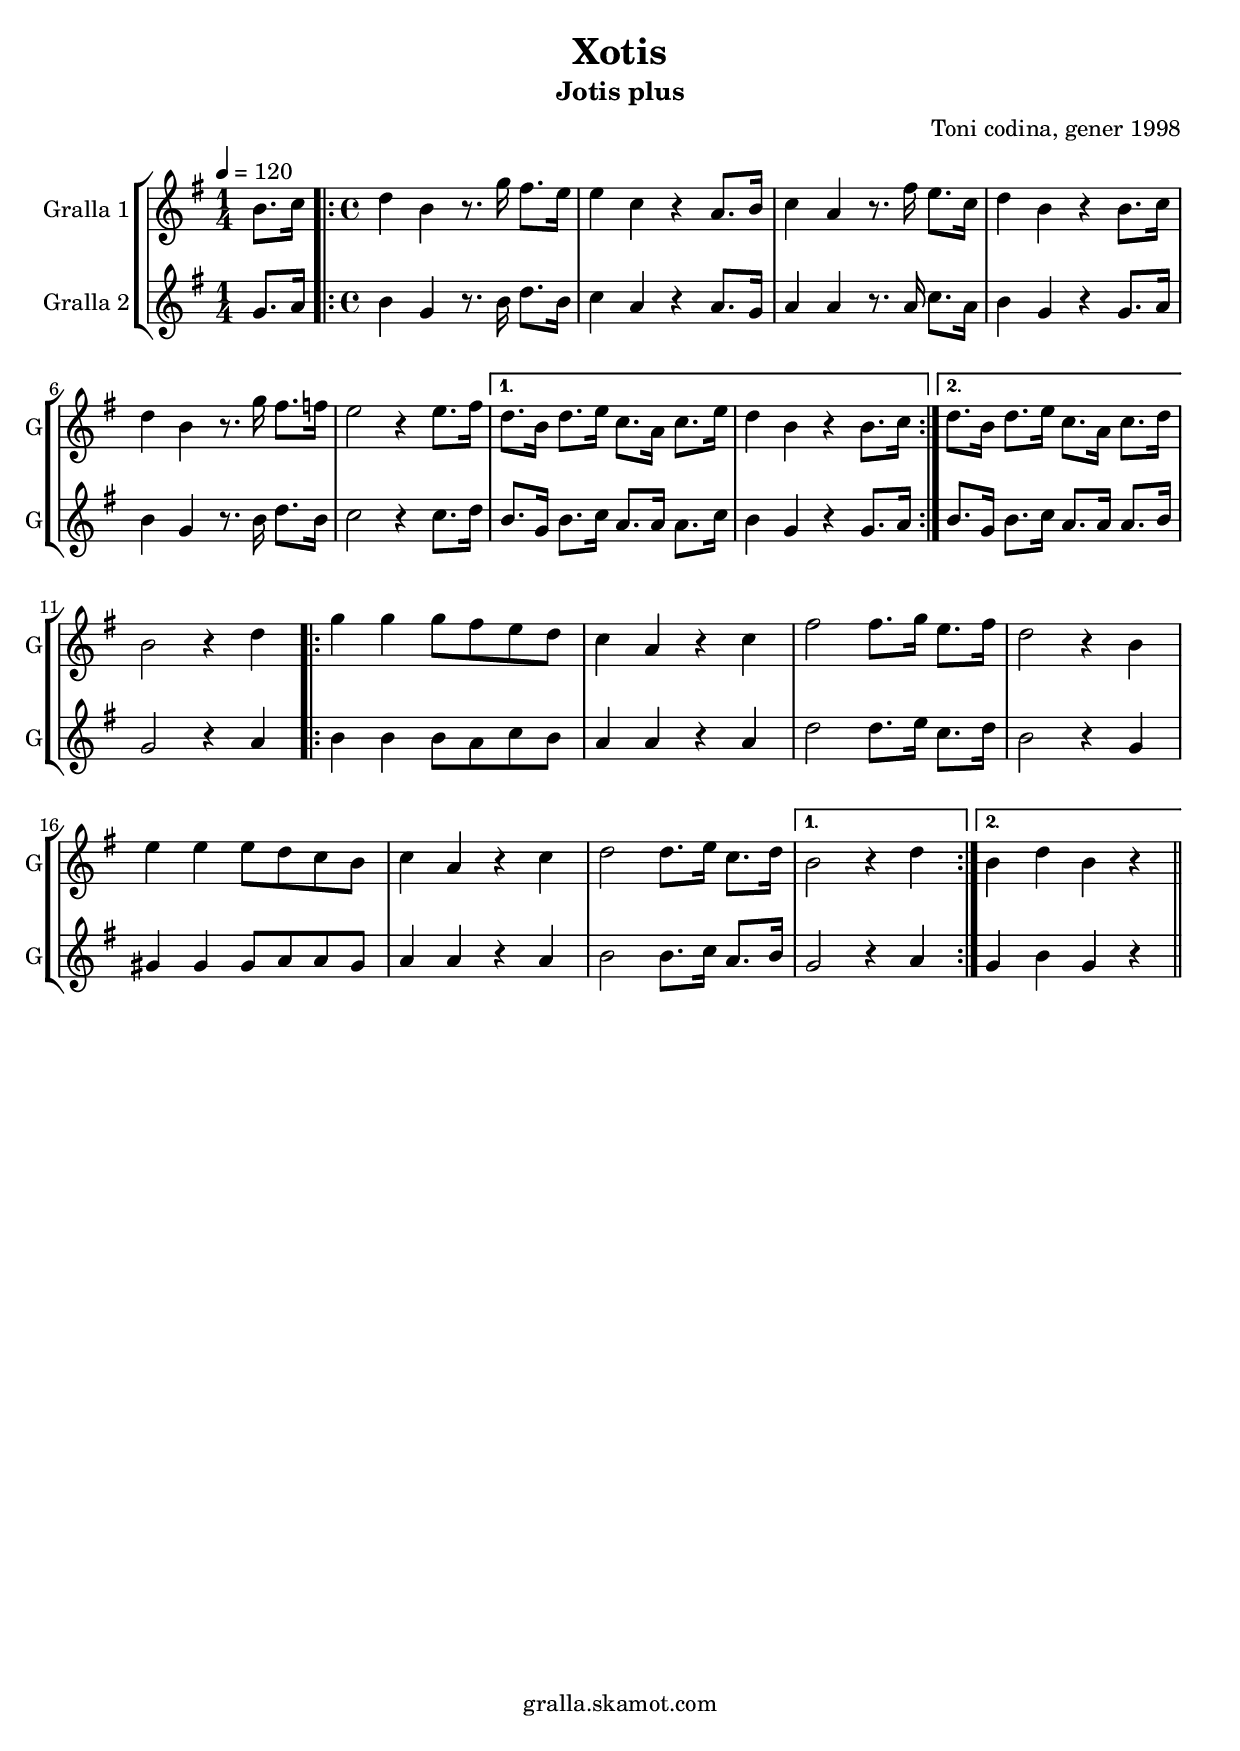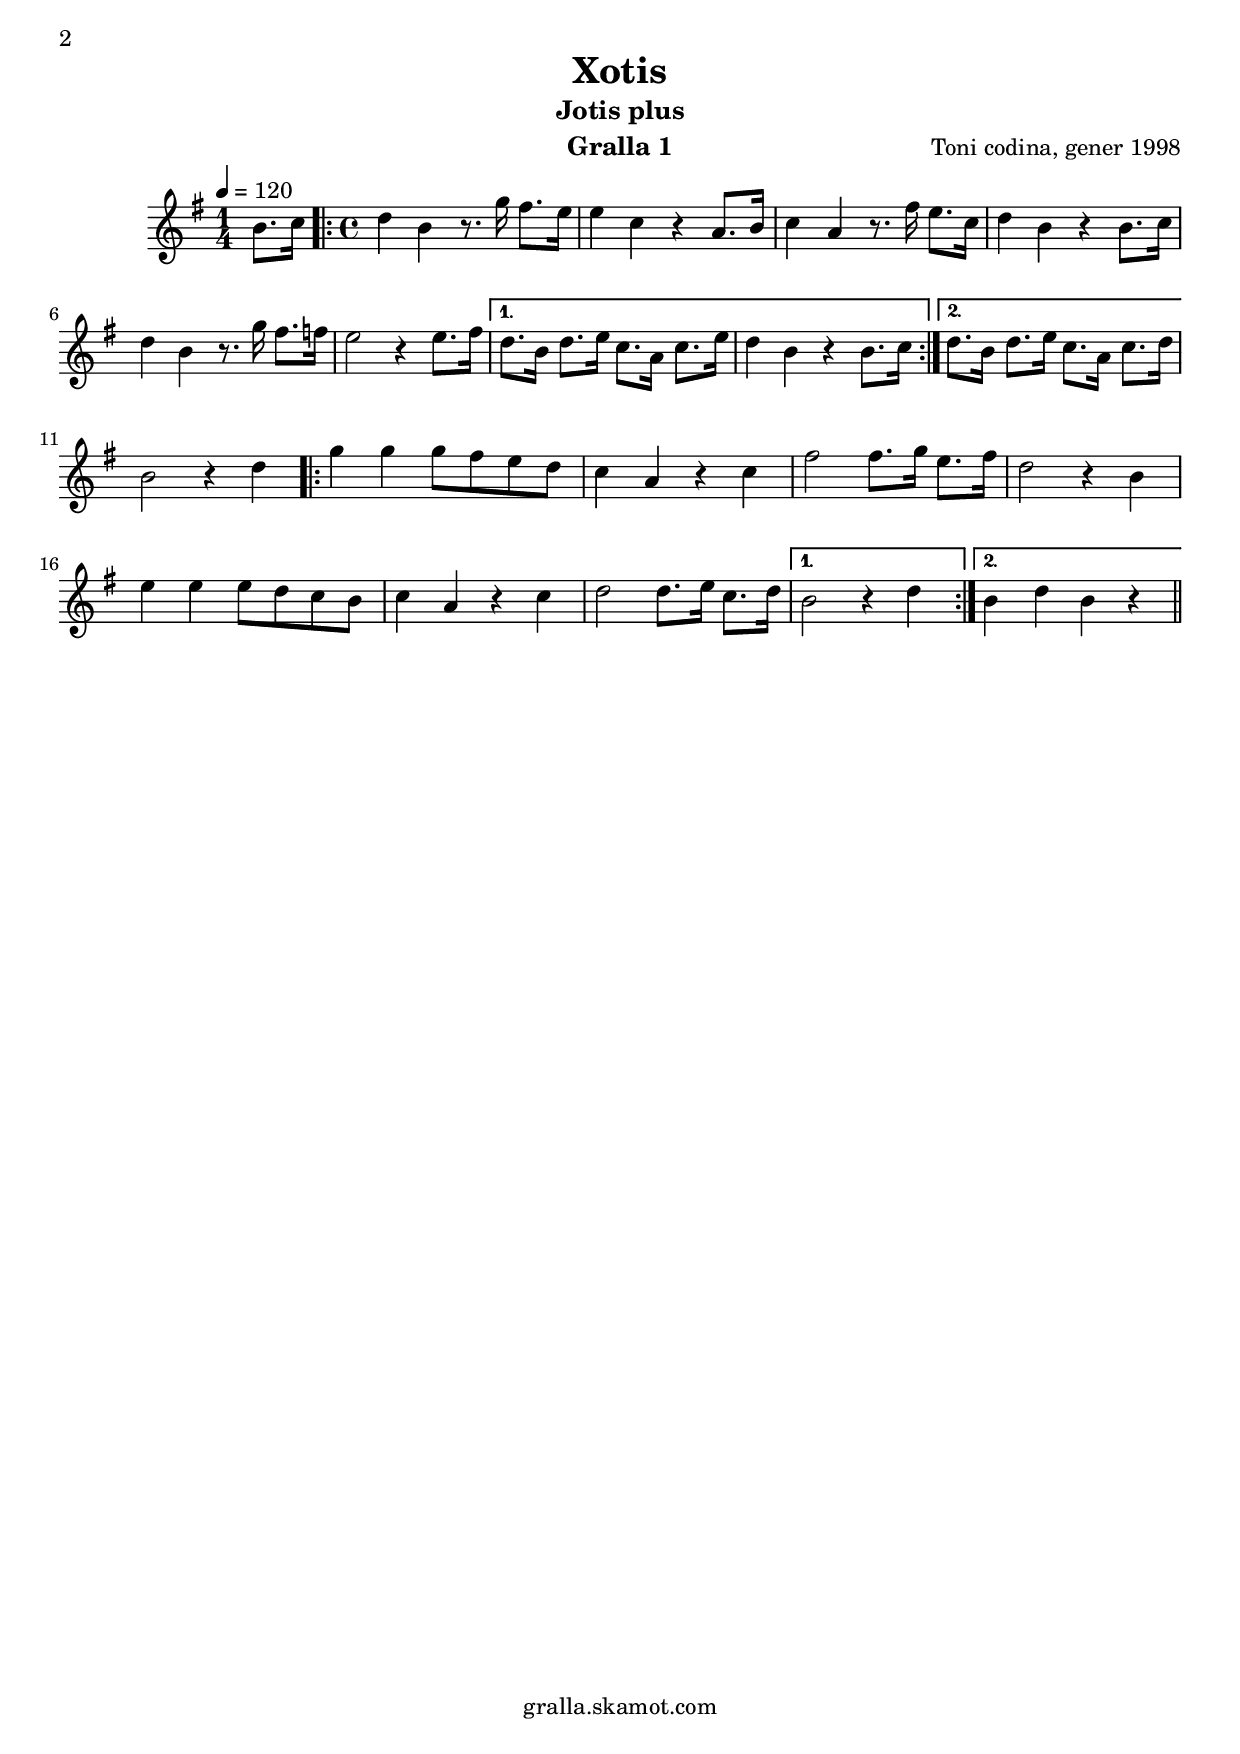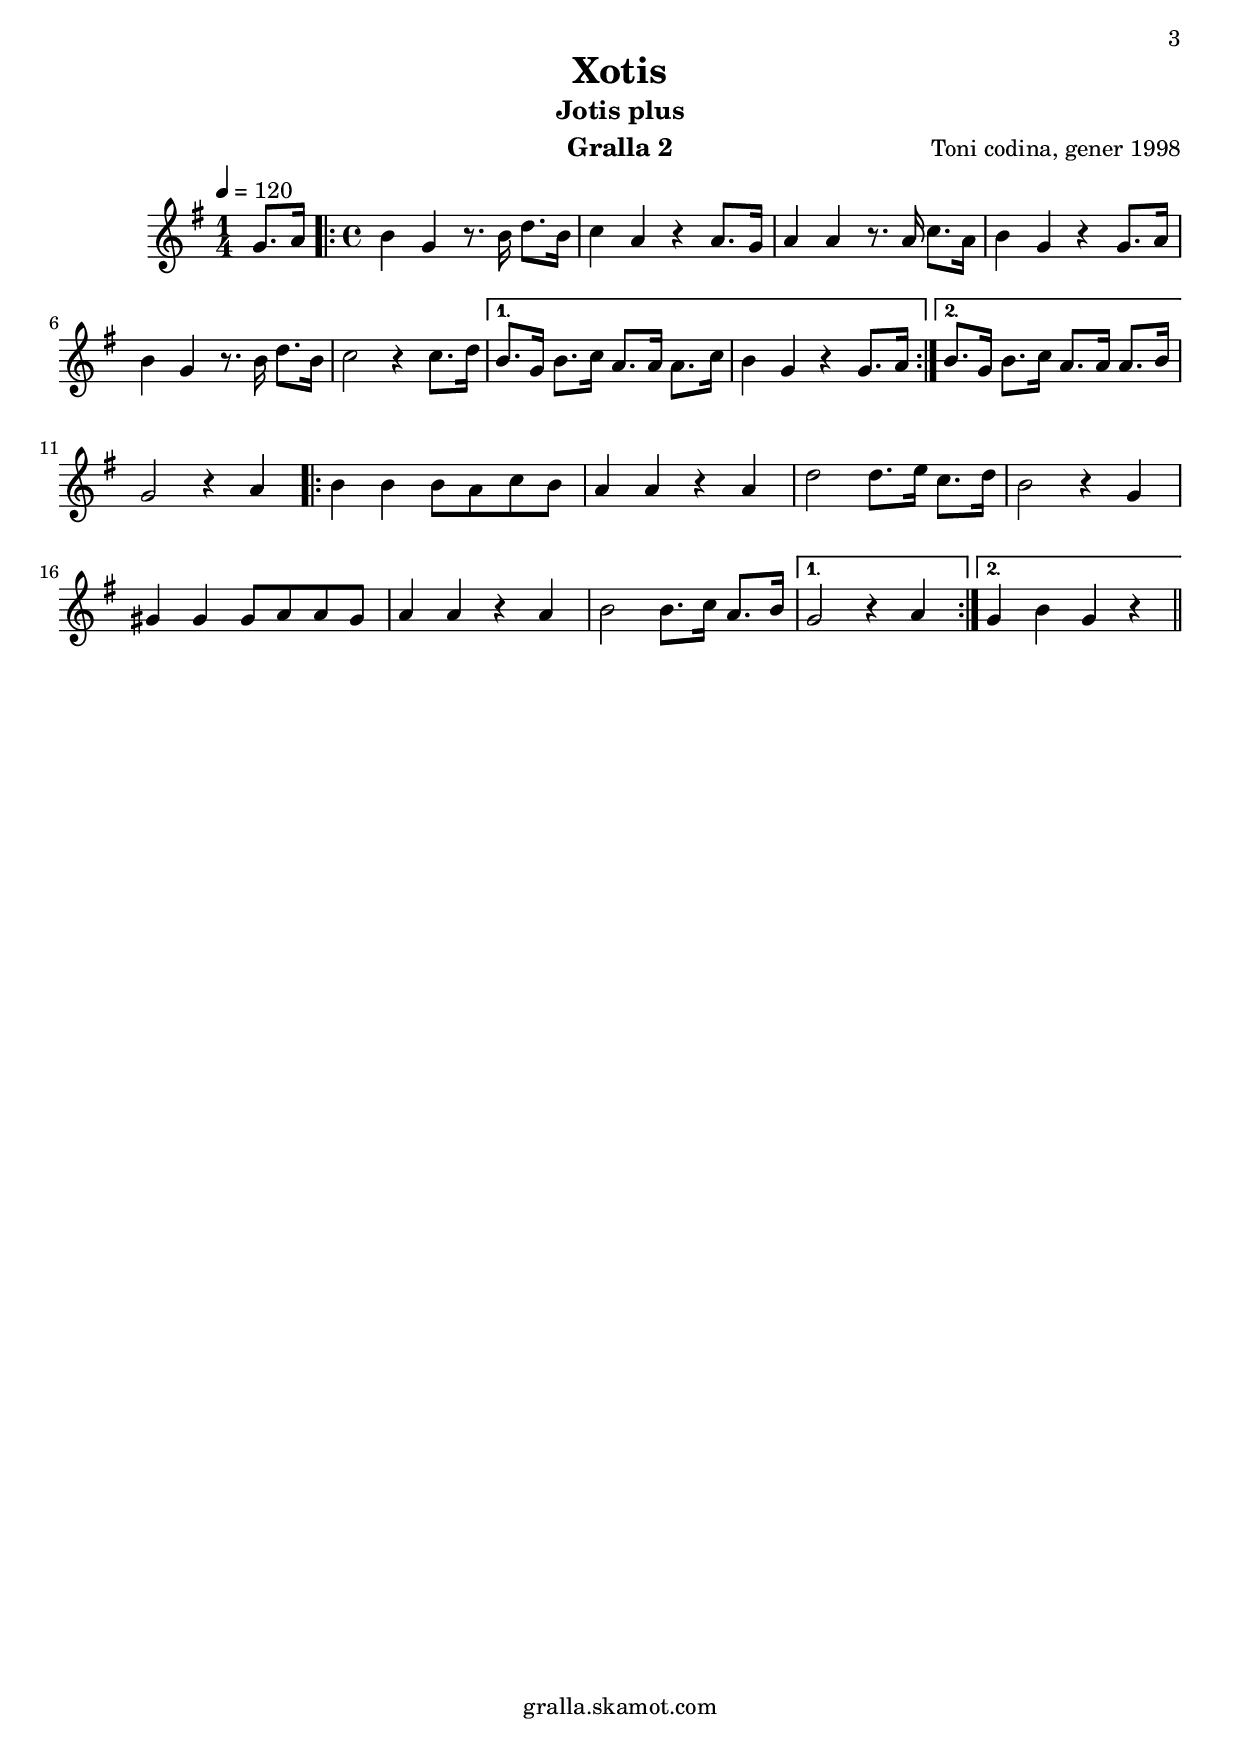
\version "2.16.2"

\header {
  dedication=""
  title="Xotis"
  subtitle="Jotis plus"
  subsubtitle=""
  poet=""
  meter=""
  piece=""
  composer="Toni codina, gener 1998"
  arranger=""
  opus=""
  instrument=""
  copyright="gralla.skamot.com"
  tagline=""
}

liniaroAa =
\relative b'
{
  \tempo 4=120
  \clef treble
  \key g \major
  \time 1/4
  b8. c16  |
  \time 4/4   \repeat volta 2 { d4 b r8. g'16 fis8. e16  |
  e4 c r a8. b16  |
  c4 a r8. fis'16 e8. c16  |
  %05
  d4 b r b8. c16  |
  d4 b r8. g'16 fis8. f16  |
  e2 r4 e8. fis16 }
  \alternative { { d8. b16 d8. e16 c8. a16 c8. e16  |
  d4 b r b8. c16 }
  %10
  { d8. b16 d8. e16 c8. a16 c8. d16 } }
  b2 r4 d  |
  \repeat volta 2 { g4 g g8 fis e d  |
  c4 a r c  |
  fis2 fis8. g16 e8. fis16  |
  %15
  d2 r4 b  |
  e4 e e8 d c b  |
  c4 a r c  |
  d2 d8. e16 c8. d16 }
  \alternative { { b2 r4 d }
  %20
  { b4 d b r } } \bar "||"
}

liniaroAb =
\relative g'
{
  \tempo 4=120
  \clef treble
  \key g \major
  \time 1/4
  g8. a16  |
  \time 4/4   \repeat volta 2 { b4 g r8. b16 d8. b16  |
  c4 a r a8. g16  |
  a4 a r8. a16 c8. a16  |
  %05
  b4 g r g8. a16  |
  b4 g r8. b16 d8. b16  |
  c2 r4 c8. d16 }
  \alternative { { b8. g16 b8. c16 a8. a16 a8. c16  |
  b4 g r g8. a16 }
  %10
  { b8. g16 b8. c16 a8. a16 a8. b16 } }
  g2 r4 a  |
  \repeat volta 2 { b4 b b8 a c b  |
  a4 a r a  |
  d2 d8. e16 c8. d16  |
  %15
  b2 r4 g  |
  gis4 gis gis8 a a gis  |
  a4 a r a  |
  b2 b8. c16 a8. b16 }
  \alternative { { g2 r4 a }
  %20
  { g4 b g r } } \bar "||"
}

\bookpart {
  \score {
    \new StaffGroup {
      \override Score.RehearsalMark #'self-alignment-X = #LEFT
      <<
        \new Staff \with {instrumentName = #"Gralla 1" shortInstrumentName = #"G"} \liniaroAa
        \new Staff \with {instrumentName = #"Gralla 2" shortInstrumentName = #"G"} \liniaroAb
      >>
    }
    \layout {}
  }
  \score { \unfoldRepeats
    \new StaffGroup {
      \override Score.RehearsalMark #'self-alignment-X = #LEFT
      <<
        \new Staff \with {instrumentName = #"Gralla 1" shortInstrumentName = #"G"} \liniaroAa
        \new Staff \with {instrumentName = #"Gralla 2" shortInstrumentName = #"G"} \liniaroAb
      >>
    }
    \midi {
      \set Staff.midiInstrument = "oboe"
      \set DrumStaff.midiInstrument = "drums"
    }
  }
}

\bookpart {
  \header {instrument="Gralla 1"}
  \score {
    \new StaffGroup {
      \override Score.RehearsalMark #'self-alignment-X = #LEFT
      <<
        \new Staff \liniaroAa
      >>
    }
    \layout {}
  }
  \score { \unfoldRepeats
    \new StaffGroup {
      \override Score.RehearsalMark #'self-alignment-X = #LEFT
      <<
        \new Staff \liniaroAa
      >>
    }
    \midi {
      \set Staff.midiInstrument = "oboe"
      \set DrumStaff.midiInstrument = "drums"
    }
  }
}

\bookpart {
  \header {instrument="Gralla 2"}
  \score {
    \new StaffGroup {
      \override Score.RehearsalMark #'self-alignment-X = #LEFT
      <<
        \new Staff \liniaroAb
      >>
    }
    \layout {}
  }
  \score { \unfoldRepeats
    \new StaffGroup {
      \override Score.RehearsalMark #'self-alignment-X = #LEFT
      <<
        \new Staff \liniaroAb
      >>
    }
    \midi {
      \set Staff.midiInstrument = "oboe"
      \set DrumStaff.midiInstrument = "drums"
    }
  }
}

